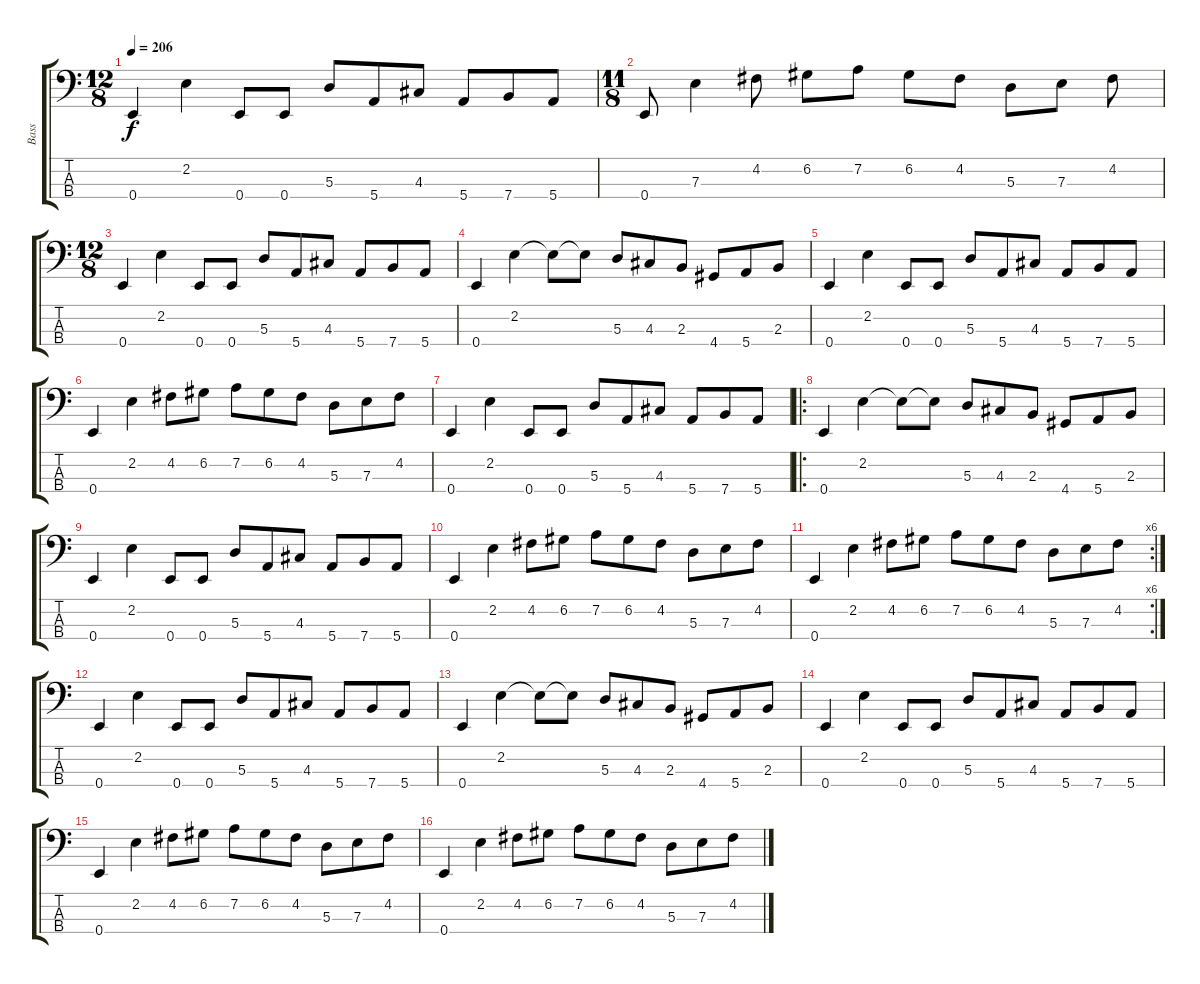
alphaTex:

\track ("Bass" "Bass") {instrument electricbassfinger}
\staff {score tabs}
\tuning (G2 D2 A1 E1) {hide}
\ts (12 8)
\tempo 206
\clef f4
\ks c
0.4.4{dy f} 2.2.4 0.4.8 0.4.8 5.3.8 5.4.8 4.3.8 5.4.8 7.4.8 5.4.8 |
\ts (11 8)
0.4.8 7.3.4 4.2.8 6.2.8 7.2.8 6.2.8 4.2.8 5.3.8 7.3.8 4.2.8 |
\ts (12 8)
0.4.4 2.2.4 0.4.8 0.4.8 5.3.8 5.4.8 4.3.8 5.4.8 7.4.8 5.4.8 |
0.4.4 2.2.4 2.2{t}.8 2.2{t}.8 5.3.8 4.3.8 2.3.8 4.4.8 5.4.8 2.3.8 |
0.4.4 2.2.4 0.4.8 0.4.8 5.3.8 5.4.8 4.3.8 5.4.8 7.4.8 5.4.8 |
0.4.4 2.2.4 4.2.8 6.2.8 7.2.8 6.2.8 4.2.8 5.3.8 7.3.8 4.2.8 |
0.4.4 2.2.4 0.4.8 0.4.8 5.3.8 5.4.8 4.3.8 5.4.8 7.4.8 5.4.8 |
\ro
0.4.4 2.2.4 2.2{t}.8 2.2{t}.8 5.3.8 4.3.8 2.3.8 4.4.8 5.4.8 2.3.8 |
0.4.4 2.2.4 0.4.8 0.4.8 5.3.8 5.4.8 4.3.8 5.4.8 7.4.8 5.4.8 |
0.4.4 2.2.4 4.2.8 6.2.8 7.2.8 6.2.8 4.2.8 5.3.8 7.3.8 4.2.8 |
\rc 6
0.4.4 2.2.4 4.2.8 6.2.8 7.2.8 6.2.8 4.2.8 5.3.8 7.3.8 4.2.8 |
0.4.4 2.2.4 0.4.8 0.4.8 5.3.8 5.4.8 4.3.8 5.4.8 7.4.8 5.4.8 |
0.4.4 2.2.4 2.2{t}.8 2.2{t}.8 5.3.8 4.3.8 2.3.8 4.4.8 5.4.8 2.3.8 |
0.4.4 2.2.4 0.4.8 0.4.8 5.3.8 5.4.8 4.3.8 5.4.8 7.4.8 5.4.8 |
0.4.4 2.2.4 4.2.8 6.2.8 7.2.8 6.2.8 4.2.8 5.3.8 7.3.8 4.2.8 |
0.4.4 2.2.4 4.2.8 6.2.8 7.2.8 6.2.8 4.2.8 5.3.8 7.3.8 4.2.8
